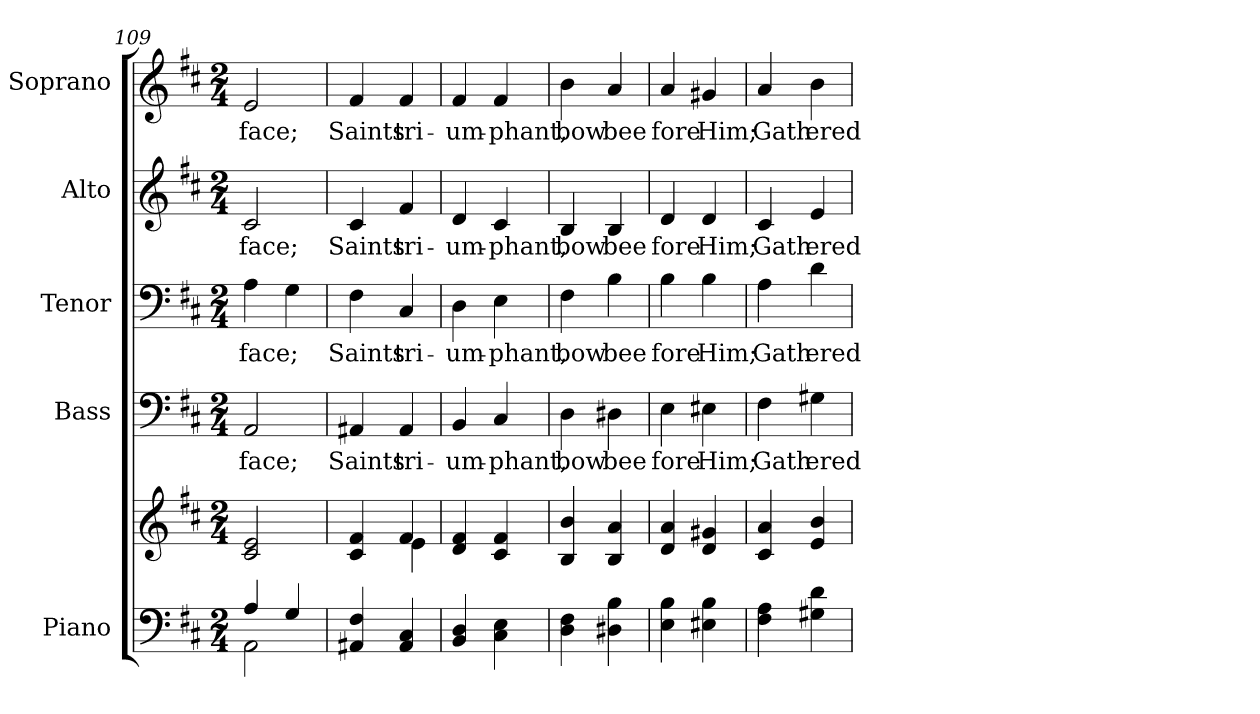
**kern	**kern	**kern	**text	**kern	**text	**kern	**text	**kern	**text
*part5	*part5	*part4	*part4	*part3	*part3	*part2	*part2	*part1	*part1
*staff6	*staff5	*staff4	*staff4	*staff3	*staff3	*staff2	*staff2	*staff1	*staff1
*I"Piano	*	*I"Bass	*	*I"Tenor	*	*I"Alto	*	*I"Soprano	*
*I'Pno.	*	*I'B.	*	*I'T.	*	*I'A.	*	*I'S.	*
!!LO:LB:g=z
*clefF4	*clefG2	*clefF4	*	*clefF4	*	*clefG2	*	*clefG2	*
*k[f#c#]	*k[f#c#]	*k[f#c#]	*	*k[f#c#]	*	*k[f#c#]	*	*k[f#c#]	*
*D:	*D:	*D:	*	*D:	*	*D:	*	*D:	*
*M2/4	*M2/4	*M2/4	*	*M2/4	*	*M2/4	*	*M2/4	*
=109	=109	=109	=109	=109	=109	=109	=109	=109	=109
*^	*	*	*	*	*	*	*	*	*
!	!	!	!	!LO:LY:b:color=#000000	!	!	!	!	!	!
!	!	!	!	!	!	!LO:LY:b:color=#000000	!	!	!	!
!	!	!	!	!	!	!	!	!LO:LY:b:color=#000000	!	!
!	!	!	!	!	!	!	!	!	!	!LO:LY:b:color=#000000
4Ai/	2AAi\	2c#i/ 2ei	2AAi/	face;	4Ai\	face;	2c#i/	face;	2ei/	face;
4Gi/	.	.	.	.	4Gi\	.	.	.	.	.
*v	*v	*	*	*	*	*	*	*	*	*
=110	=110	=110	=110	=110	=110	=110	=110	=110	=110
*	*^	*	*	*	*	*	*	*	*
!	!	!	!	!LO:LY:b:color=#000000	!	!	!	!	!	!
!	!	!	!	!	!	!LO:LY:b:color=#000000	!	!	!	!
!	!	!	!	!	!	!	!	!LO:LY:b:color=#000000	!	!
!	!	!	!	!	!	!	!	!	!	!LO:LY:b:color=#000000
4AA#Xi/ 4F#i	4c#i/ 4f#i	4ryy	4AA#Xi/	Saints	4F#i\	Saints	4c#i/	Saints	4f#i/	Saints
!	!	!	!	!LO:LY:b:color=#000000	!	!	!	!	!	!
!	!	!	!	!	!	!LO:LY:b:color=#000000	!	!	!	!
!	!	!	!	!	!	!	!	!LO:LY:b:color=#000000	!	!
!	!	!	!	!	!	!	!	!	!	!LO:LY:b:color=#000000
4AA#i/ 4C#i	4f#i/	4ei\	4AA#i/	tri-	4C#i/	tri-	4f#i/	tri-	4f#i/	tri-
*	*v	*v	*	*	*	*	*	*	*	*
=111	=111	=111	=111	=111	=111	=111	=111	=111	=111
*	*^	*	*	*	*	*	*	*	*
!	!	!	!	!LO:LY:b:color=#000000	!	!	!	!	!	!
*	*v	*v	*	*	*	*	*	*	*	*
*	*^	*	*	*	*	*	*	*	*
!	!	!	!	!	!	!LO:LY:b:color=#000000	!	!	!	!
*	*v	*v	*	*	*	*	*	*	*	*
*	*^	*	*	*	*	*	*	*	*
!	!	!	!	!	!	!	!	!LO:LY:b:color=#000000	!	!
*	*v	*v	*	*	*	*	*	*	*	*
*	*^	*	*	*	*	*	*	*	*
!	!	!	!	!	!	!	!	!	!	!LO:LY:b:color=#000000
*	*v	*v	*	*	*	*	*	*	*	*
4BBi/ 4Di	4di/ 4f#i	4BBi/	-um-	4Di\	-um-	4di/	-um-	4f#i/	-um-
!	!	!	!LO:LY:b:color=#000000	!	!	!	!	!	!
!	!	!	!	!	!LO:LY:b:color=#000000	!	!	!	!
!	!	!	!	!	!	!	!LO:LY:b:color=#000000	!	!
!	!	!	!	!	!	!	!	!	!LO:LY:b:color=#000000
4C#i\ 4Ei	4c#i/ 4f#i	4C#i/	-phant,	4Ei\	-phant,	4c#i/	-phant,	4f#i/	-phant,
=112	=112	=112	=112	=112	=112	=112	=112	=112	=112
!	!	!	!LO:LY:b:color=#000000	!	!	!	!	!	!
!	!	!	!	!	!LO:LY:b:color=#000000	!	!	!	!
!	!	!	!	!	!	!	!LO:LY:b:color=#000000	!	!
!	!	!	!	!	!	!	!	!	!LO:LY:b:color=#000000
4Di\ 4F#i	4Bi/ 4bi	4Di\	bow	4F#i\	bow	4Bi/	bow	4bi\	bow
!	!	!	!LO:LY:b:color=#000000	!	!	!	!	!	!
!	!	!	!	!	!LO:LY:b:color=#000000	!	!	!	!
!	!	!	!	!	!	!	!LO:LY:b:color=#000000	!	!
!	!	!	!	!	!	!	!	!	!LO:LY:b:color=#000000
4D#Xi\ 4Bi	4Bi/ 4ai	4D#Xi\	bee	4Bi\	bee	4Bi/	bee	4ai/	bee
!!LO:PB:g=z
=113	=113	=113	=113	=113	=113	=113	=113	=113	=113
!	!	!	!LO:LY:b:color=#000000	!	!	!	!	!	!
!	!	!	!	!	!LO:LY:b:color=#000000	!	!	!	!
!	!	!	!	!	!	!	!LO:LY:b:color=#000000	!	!
!	!	!	!	!	!	!	!	!	!LO:LY:b:color=#000000
4Ei\ 4Bi	4di/ 4ai	4Ei\	fore	4Bi\	fore	4di/	fore	4ai/	fore
!	!	!	!LO:LY:b:color=#000000	!	!	!	!	!	!
!	!	!	!	!	!LO:LY:b:color=#000000	!	!	!	!
!	!	!	!	!	!	!	!LO:LY:b:color=#000000	!	!
!	!	!	!	!	!	!	!	!	!LO:LY:b:color=#000000
4E#Xi\ 4Bi	4di/ 4g#Xi	4E#Xi\	Him;	4Bi\	Him;	4di/	Him;	4g#Xi/	Him;
=114	=114	=114	=114	=114	=114	=114	=114	=114	=114
!	!	!	!LO:LY:b:color=#000000	!	!	!	!	!	!
!	!	!	!	!	!LO:LY:b:color=#000000	!	!	!	!
!	!	!	!	!	!	!	!LO:LY:b:color=#000000	!	!
!	!	!	!	!	!	!	!	!	!LO:LY:b:color=#000000
4F#i\ 4Ai	4c#i/ 4ai	4F#i\	Gath	4Ai\	Gath	4c#i/	Gath	4ai/	Gath
!	!	!	!LO:LY:b:color=#000000	!	!	!	!	!	!
!	!	!	!	!	!LO:LY:b:color=#000000	!	!	!	!
!	!	!	!	!	!	!	!LO:LY:b:color=#000000	!	!
!	!	!	!	!	!	!	!	!	!LO:LY:b:color=#000000
4G#Xi\ 4di	4ei/ 4bi	4G#Xi\	ered	4di\	ered	4ei/	ered	4bi\	ered
=	=	=	=	=	=	=	=	=	=
*-	*-	*-	*-	*-	*-	*-	*-	*-	*-
